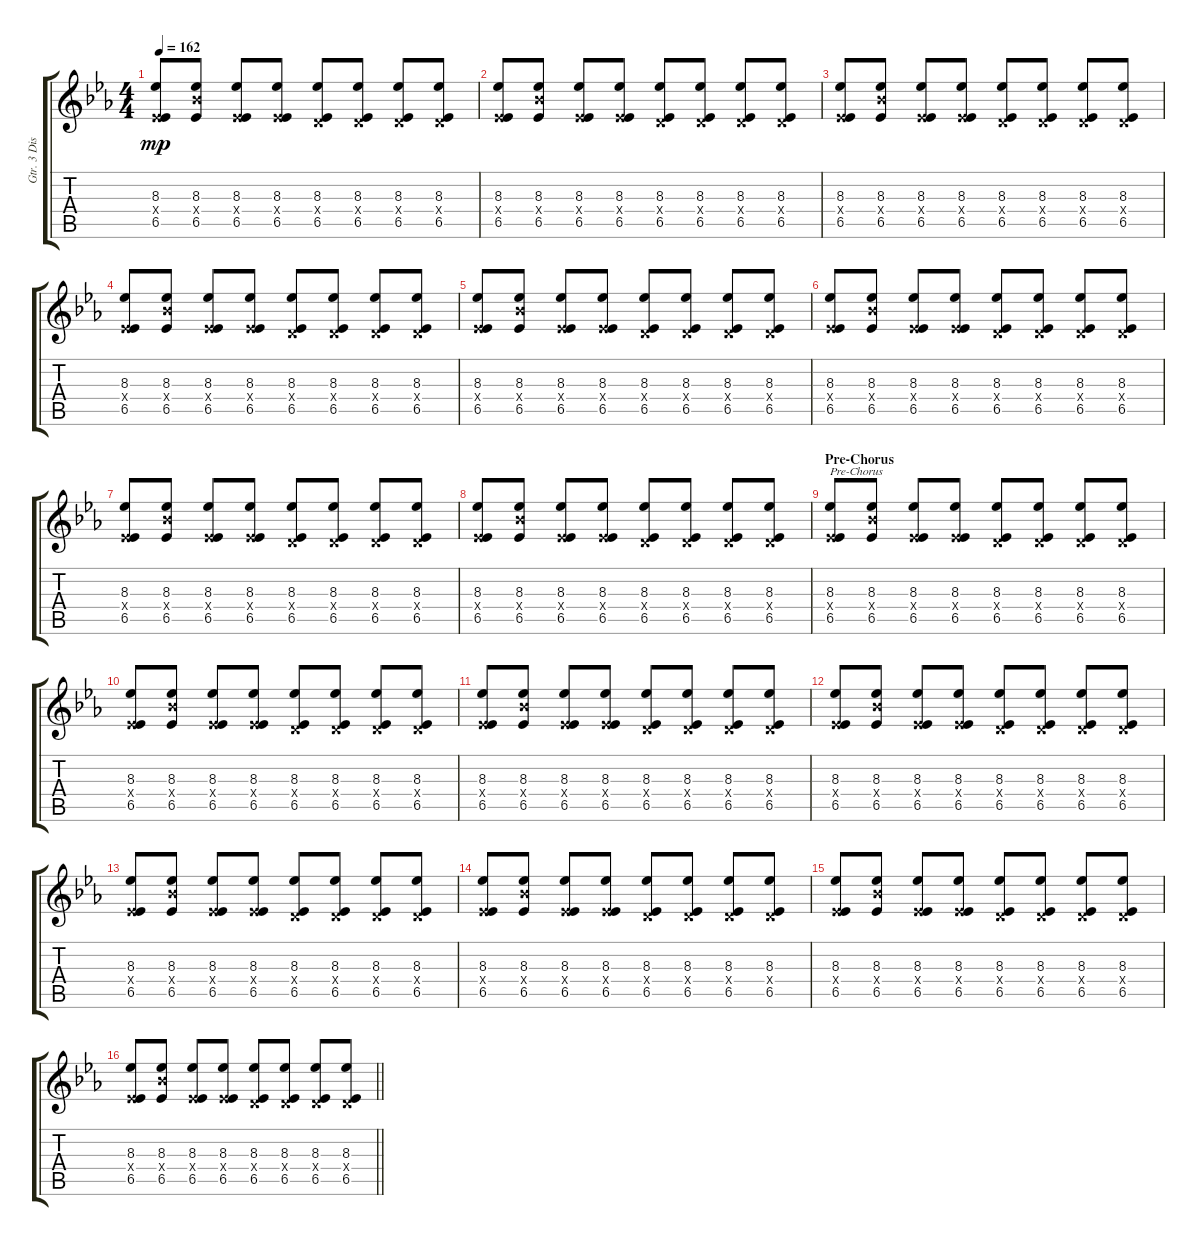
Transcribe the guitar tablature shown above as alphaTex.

\track ("Gtr. 3 Distortion" "Gtr. 3 Dis") {instrument distortionguitar}
\staff {score tabs}
\tuning (E4 B3 G3 D3 A2 D2) {hide}
\ts (4 4)
\tempo 162
\clef g2
\ks eb
(8.3 1.4{x} 6.5).8{dy mp balance 0} (8.3 8.4{x} 6.5).8 (8.3 1.4{x} 6.5).8 (8.3 1.4{x} 6.5).8 (8.3 0.4{x} 6.5).8 (8.3 0.4{x} 6.5).8 (8.3 0.4{x} 6.5).8 (8.3 0.4{x} 6.5).8 |
(8.3 1.4{x} 6.5).8{balance 0} (8.3 8.4{x} 6.5).8 (8.3 1.4{x} 6.5).8 (8.3 1.4{x} 6.5).8 (8.3 0.4{x} 6.5).8 (8.3 0.4{x} 6.5).8 (8.3 0.4{x} 6.5).8 (8.3 0.4{x} 6.5).8 |
(8.3 1.4{x} 6.5).8{balance 0} (8.3 8.4{x} 6.5).8 (8.3 1.4{x} 6.5).8 (8.3 1.4{x} 6.5).8 (8.3 0.4{x} 6.5).8 (8.3 0.4{x} 6.5).8 (8.3 0.4{x} 6.5).8 (8.3 0.4{x} 6.5).8 |
(8.3 1.4{x} 6.5).8{balance 0} (8.3 8.4{x} 6.5).8 (8.3 1.4{x} 6.5).8 (8.3 1.4{x} 6.5).8 (8.3 0.4{x} 6.5).8 (8.3 0.4{x} 6.5).8 (8.3 0.4{x} 6.5).8 (8.3 0.4{x} 6.5).8 |
(8.3 1.4{x} 6.5).8{balance 0} (8.3 8.4{x} 6.5).8 (8.3 1.4{x} 6.5).8 (8.3 1.4{x} 6.5).8 (8.3 0.4{x} 6.5).8 (8.3 0.4{x} 6.5).8 (8.3 0.4{x} 6.5).8 (8.3 0.4{x} 6.5).8 |
(8.3 1.4{x} 6.5).8{balance 0} (8.3 8.4{x} 6.5).8 (8.3 1.4{x} 6.5).8 (8.3 1.4{x} 6.5).8 (8.3 0.4{x} 6.5).8 (8.3 0.4{x} 6.5).8 (8.3 0.4{x} 6.5).8 (8.3 0.4{x} 6.5).8 |
(8.3 1.4{x} 6.5).8{balance 0} (8.3 8.4{x} 6.5).8 (8.3 1.4{x} 6.5).8 (8.3 1.4{x} 6.5).8 (8.3 0.4{x} 6.5).8 (8.3 0.4{x} 6.5).8 (8.3 0.4{x} 6.5).8 (8.3 0.4{x} 6.5).8 |
(8.3 1.4{x} 6.5).8{balance 0} (8.3 8.4{x} 6.5).8 (8.3 1.4{x} 6.5).8 (8.3 1.4{x} 6.5).8 (8.3 0.4{x} 6.5).8 (8.3 0.4{x} 6.5).8 (8.3 0.4{x} 6.5).8 (8.3 0.4{x} 6.5).8 |
\section ("" "Pre-Chorus")
(8.3 1.4{x} 6.5).8{txt "Pre-Chorus" balance 0} (8.3 8.4{x} 6.5).8 (8.3 1.4{x} 6.5).8 (8.3 1.4{x} 6.5).8 (8.3 0.4{x} 6.5).8 (8.3 0.4{x} 6.5).8 (8.3 0.4{x} 6.5).8 (8.3 0.4{x} 6.5).8 |
(8.3 1.4{x} 6.5).8{balance 0} (8.3 8.4{x} 6.5).8 (8.3 1.4{x} 6.5).8 (8.3 1.4{x} 6.5).8 (8.3 0.4{x} 6.5).8 (8.3 0.4{x} 6.5).8 (8.3 0.4{x} 6.5).8 (8.3 0.4{x} 6.5).8 |
(8.3 1.4{x} 6.5).8{balance 0} (8.3 8.4{x} 6.5).8 (8.3 1.4{x} 6.5).8 (8.3 1.4{x} 6.5).8 (8.3 0.4{x} 6.5).8 (8.3 0.4{x} 6.5).8 (8.3 0.4{x} 6.5).8 (8.3 0.4{x} 6.5).8 |
(8.3 1.4{x} 6.5).8{balance 0} (8.3 8.4{x} 6.5).8 (8.3 1.4{x} 6.5).8 (8.3 1.4{x} 6.5).8 (8.3 0.4{x} 6.5).8 (8.3 0.4{x} 6.5).8 (8.3 0.4{x} 6.5).8 (8.3 0.4{x} 6.5).8 |
(8.3 1.4{x} 6.5).8{balance 0} (8.3 8.4{x} 6.5).8 (8.3 1.4{x} 6.5).8 (8.3 1.4{x} 6.5).8 (8.3 0.4{x} 6.5).8 (8.3 0.4{x} 6.5).8 (8.3 0.4{x} 6.5).8 (8.3 0.4{x} 6.5).8 |
(8.3 1.4{x} 6.5).8{balance 0} (8.3 8.4{x} 6.5).8 (8.3 1.4{x} 6.5).8 (8.3 1.4{x} 6.5).8 (8.3 0.4{x} 6.5).8 (8.3 0.4{x} 6.5).8 (8.3 0.4{x} 6.5).8 (8.3 0.4{x} 6.5).8 |
(8.3 1.4{x} 6.5).8{balance 0} (8.3 8.4{x} 6.5).8 (8.3 1.4{x} 6.5).8 (8.3 1.4{x} 6.5).8 (8.3 0.4{x} 6.5).8 (8.3 0.4{x} 6.5).8 (8.3 0.4{x} 6.5).8 (8.3 0.4{x} 6.5).8 |
\barLineRight lightlight
(8.3 1.4{x} 6.5).8{balance 0} (8.3 8.4{x} 6.5).8 (8.3 1.4{x} 6.5).8 (8.3 1.4{x} 6.5).8 (8.3 0.4{x} 6.5).8 (8.3 0.4{x} 6.5).8 (8.3 0.4{x} 6.5).8 (8.3 0.4{x} 6.5).8
